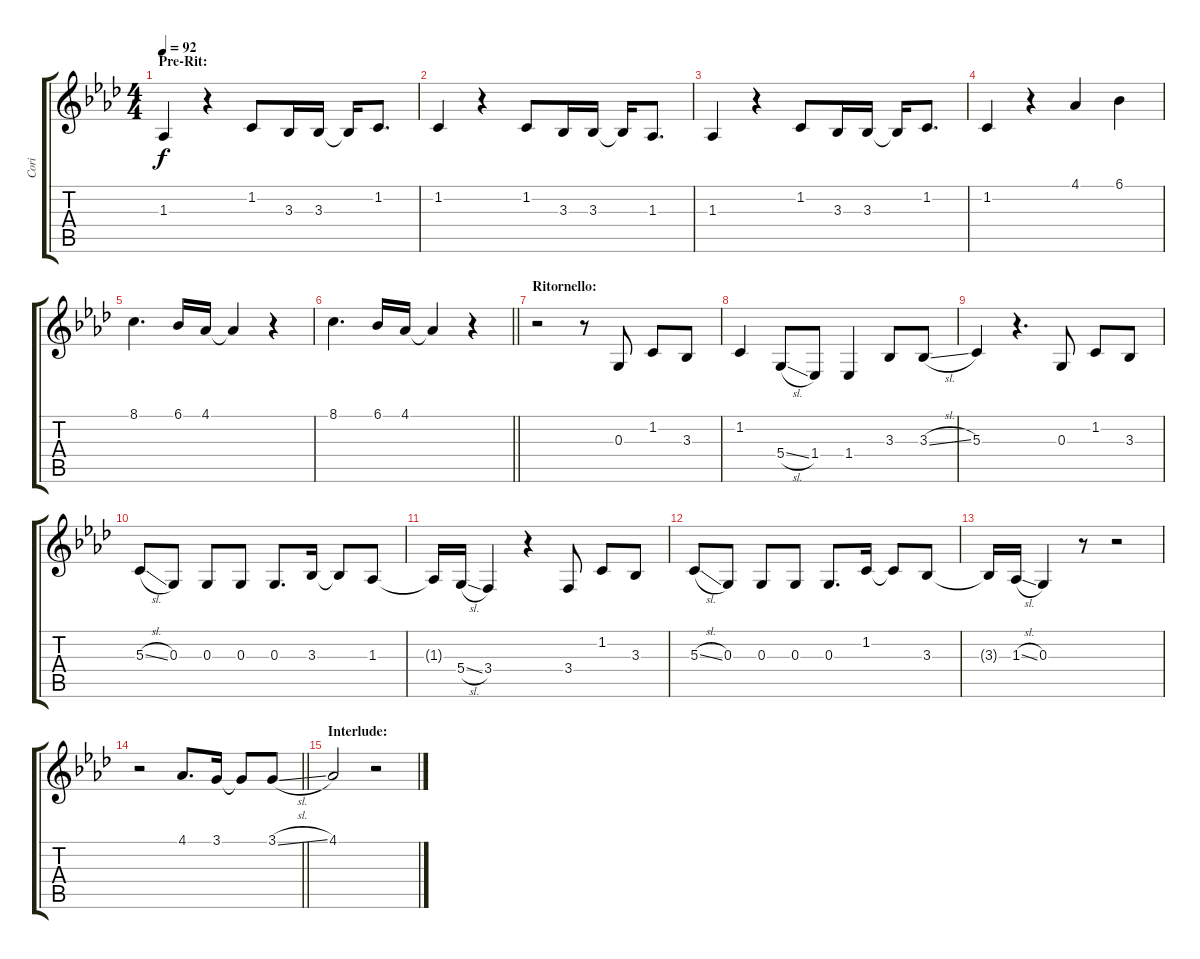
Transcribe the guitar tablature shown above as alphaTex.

\track ("Cori" "Cori") {instrument clarinet}
\staff {score tabs}
\tuning (E4 B3 G3 D3 A2 E2) {hide}
\ts (4 4)
\section ("" "Pre-Rit:")
\tempo 92
\clef g2
\ks fminor
1.3.4{dy f} r.4 1.2.8 3.3.16 3.3.16 3.3{t}.16 1.2.8{d} |
1.2.4 r.4 1.2.8 3.3.16 3.3.16 3.3{t}.16 1.3.8{d} |
1.3.4 r.4 1.2.8 3.3.16 3.3.16 3.3{t}.16 1.2.8{d} |
1.2.4 r.4 4.1.4 6.1.4 |
8.1.4{d} 6.1.16 4.1.16 4.1{t}.4 r.4 |
\barLineRight lightlight
8.1.4{d} 6.1.16 4.1.16 4.1{t}.4 r.4 |
\section ("" "Ritornello:")
r.2 r.8 0.3.8 1.2.8 3.3.8 |
1.2.4 5.4{sl}.8 1.4.8 1.4.4 3.3.8 3.3{sl}.8 |
5.3.4 r.4{d} 0.3.8 1.2.8 3.3.8 |
5.3{sl}.8 0.3.8 0.3.8 0.3.8 0.3.8{d} 3.3.16 3.3{t}.8 1.3.8 |
1.3{t}.16 5.4{sl}.16 3.4.4 r.4 3.4.8 1.2.8 3.3.8 |
5.3{sl}.8 0.3.8 0.3.8 0.3.8 0.3.8{d} 1.2.16 1.2{t}.8 3.3.8 |
3.3{t}.16 1.3{sl}.16 0.3.4 r.8 r.2 |
\barLineRight lightlight
r.2 4.1.8{d} 3.1.16 3.1{t}.8 3.1{sl}.8 |
\section ("" "Interlude:")
4.1.2 r.2
